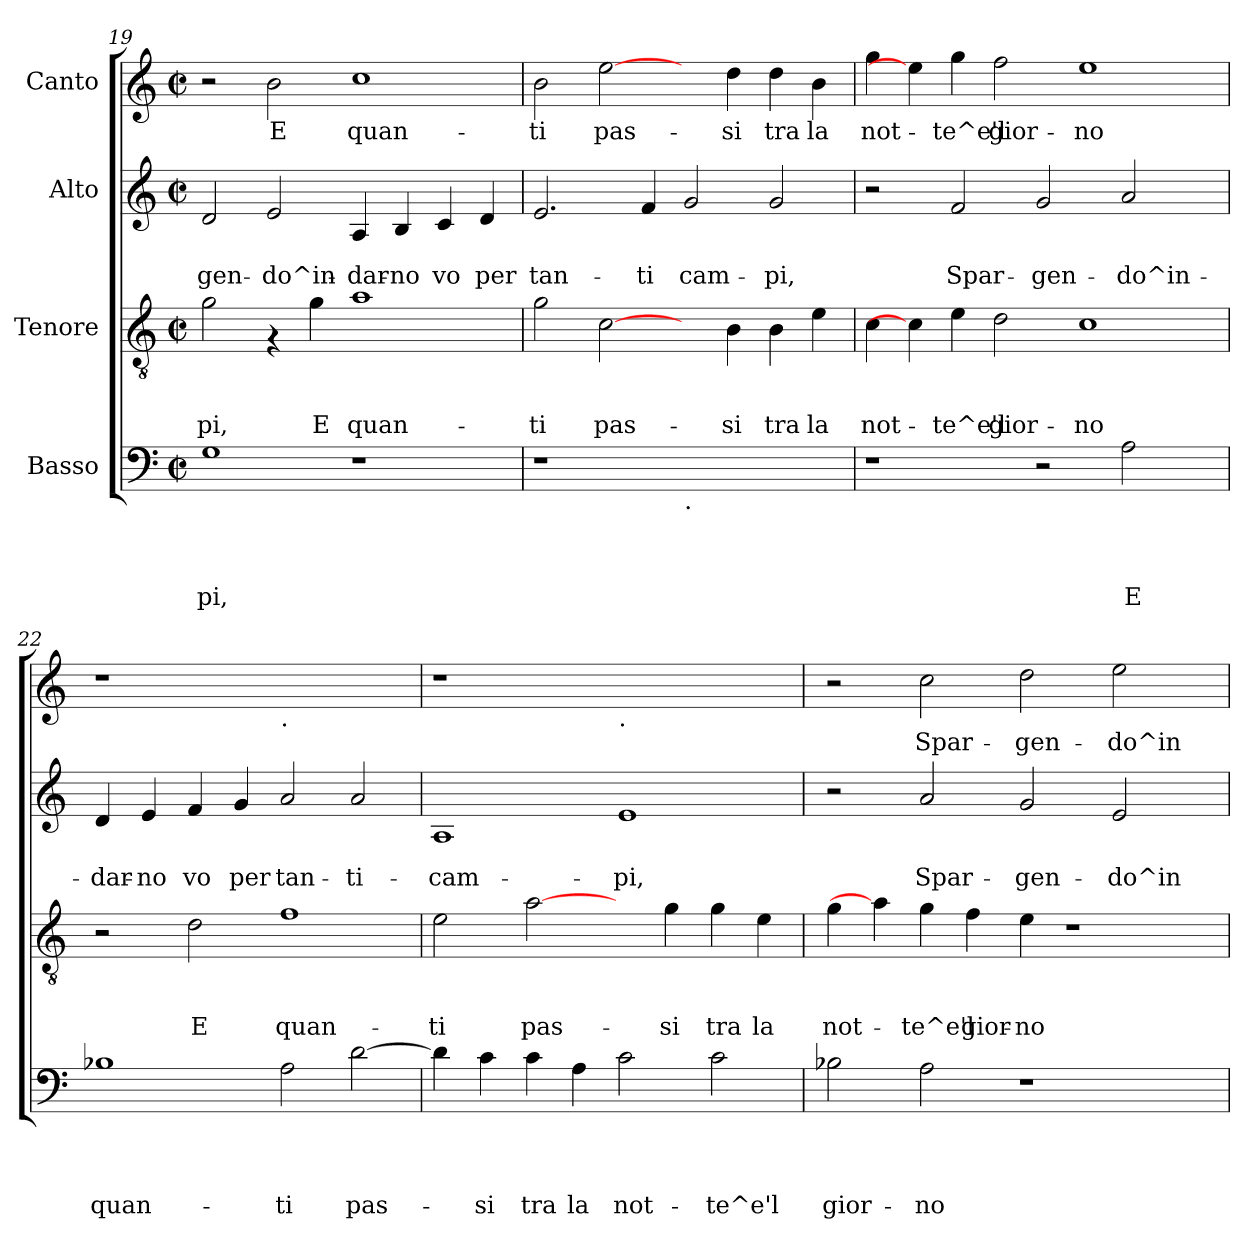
**kern	**text	**text	**text	**text	**kern	**text	**text	**text	**kern	**text	**text	**kern	**text
*part4	*part4	*part4	*part4	*part4	*part3	*part3	*part3	*part3	*part2	*part2	*part2	*part1	*part1
*staff4	*staff4	*staff4	*staff4	*staff4	*staff3	*staff3	*staff3	*staff3	*staff2	*staff2	*staff2	*staff1	*staff1
*I"Basso	*	*	*	*	*I"Tenore	*	*	*	*I"Alto	*	*	*I"Canto	*
*clefF4	*	*	*	*	*clefGv2	*	*	*	*clefG2	*	*	*clefG2	*
*k[]	*	*	*	*	*k[]	*	*	*	*k[]	*	*	*k[]	*
*C:	*	*	*	*	*C:	*	*	*	*C:	*	*	*C:	*
*M2/2	*	*	*	*	*M2/2	*	*	*	*M2/2	*	*	*M2/2	*
*met(c|)	*	*	*	*	*met(c|)	*	*	*	*met(c|)	*	*	*met(c|)	*
=19	=19	=19	=19	=19	=19	=19	=19	=19	=19	=19	=19	=19	=19
!	!	!	!	!LO:LY:b	!	!	!	!LO:LY:b	!	!	!LO:LY:b	!	!
1G	.	.	.	-pi,	2g\	.	.	-pi,	2d/	.	-gen-	2r	.
!	!	!	!	!	!	!	!	!	!	!	!LO:LY:b	!	!LO:LY:b
.	.	.	.	.	4rF	.	.	.	2e/	.	-do^in-	2b\	E
!	!	!	!	!	!	!	!	!LO:LY:b	!	!	!	!	!
.	.	.	.	.	4g\	.	.	E	.	.	.	.	.
!	!	!	!	!	!	!	!	!LO:LY:b	!	!	!LO:LY:b	!	!LO:LY:b
1r	.	.	.	.	1a	.	.	quan-	4A/	.	-dar-	1cc	quan-
!	!	!	!	!	!	!	!	!	!	!	!LO:LY:b	!	!
.	.	.	.	.	.	.	.	.	4B/	.	-no	.	.
!	!	!	!	!	!	!	!	!	!	!	!LO:LY:b	!	!
.	.	.	.	.	.	.	.	.	4c/	.	vo	.	.
!	!	!	!	!	!	!	!	!	!	!	!LO:LY:b	!	!
.	.	.	.	.	.	.	.	.	4d/	.	per	.	.
=20	=20	=20	=20	=20	=20	=20	=20	=20	=20	=20	=20	=20	=20
!	!	!	!	!	!	!	!	!LO:LY:b	!	!	!LO:LY:b	!	!LO:LY:b
1r	.	.	.	.	2g\	.	.	-ti	2.e/	.	tan-	2b\	-ti
!	!	!	!	!	!	!	!	!LO:LY:b	!	!	!	!	!LO:LY:b
.	.	.	.	.	[2c\	.	.	pas-	.	.	.	[2ee\	pas-
!	!	!	!	!	!	!	!	!	!	!	!LO:LY:b	!	!
.	.	.	.	.	.	.	.	.	4f/	.	-ti	.	.
!LO:TX:b:t=.	!	!	!	!	!	!	!	!	!	!	!	!	!
!	!	!	!	!	!	!	!	!	!	!	!LO:LY:b	!	!
1ryy	.	.	.	.	4ryy	.	.	.	2g/	.	cam-	4ryy	.
!	!	!	!	!	!	!	!	!LO:LY:b	!	!	!	!	!LO:LY:b
.	.	.	.	.	4B\	.	.	-si	.	.	.	4dd\	-si
!	!	!	!	!	!	!	!	!LO:LY:b	!	!	!LO:LY:b	!	!LO:LY:b
.	.	.	.	.	4B\	.	.	tra	2g/	.	-pi,	4dd\	tra
!	!	!	!	!	!	!	!	!LO:LY:b	!	!	!	!	!LO:LY:b
.	.	.	.	.	4e\	.	.	la	.	.	.	4b\	la
!!LO:LB:g=z
=21	=21	=21	=21	=21	=21	=21	=21	=21	=21	=21	=21	=21	=21
!	!	!	!	!	!	!	!	!LO:LY:b	!	!	!	!	!LO:LY:b
1r	.	.	.	.	4c\	.	.	not-	2r	.	.	4gg\	not-
.	.	.	.	.	4c\]	.	.	.	.	.	.	4ee\]	.
!	!	!	!	!	!	!	!	!LO:LY:b	!	!	!LO:LY:b	!	!LO:LY:b
.	.	.	.	.	4e\	.	.	-te^e'l	2f/	.	Spar-	4gg\	-te^e'l
!	!	!	!	!	!	!	!	!LO:LY:b	!	!	!	!	!LO:LY:b
.	.	.	.	.	2d\	.	.	gior-	.	.	.	2ff\	gior-
!	!	!	!	!	!	!	!	!	!	!	!LO:LY:b	!	!
2r	.	.	.	.	.	.	.	.	2g/	.	-gen-	.	.
!	!	!	!	!	!	!	!	!LO:LY:b	!	!	!	!	!LO:LY:b
.	.	.	.	.	1c	.	.	-no	.	.	.	1ee	-no
!	!	!	!	!LO:LY:b	!	!	!	!	!	!	!LO:LY:b	!	!
2A\	.	.	.	E	.	.	.	.	2a/	.	-do^in-	.	.
4ryy	.	.	.	.	.	.	.	.	4ryy	.	.	.	.
=22	=22	=22	=22	=22	=22	=22	=22	=22	=22	=22	=22	=22	=22
!	!	!	!	!LO:LY:b	!	!	!	!	!	!	!LO:LY:b	!	!
1B-X	.	.	.	quan-	2r	.	.	.	4d/	.	-dar-	1r	.
!	!	!	!	!	!	!	!	!	!	!	!LO:LY:b	!	!
.	.	.	.	.	.	.	.	.	4e/	.	-no	.	.
!	!	!	!	!	!	!	!	!LO:LY:b	!	!	!LO:LY:b	!	!
.	.	.	.	.	2d\	.	.	E	4f/	.	vo	.	.
!	!	!	!	!	!	!	!	!	!	!	!LO:LY:b	!	!
.	.	.	.	.	.	.	.	.	4g/	.	per	.	.
!	!	!	!	!	!	!	!	!	!	!	!	!LO:TX:b:t=.	!
!	!	!	!	!LO:LY:b	!	!	!	!LO:LY:b	!	!	!LO:LY:b	!	!
2A\	.	.	.	-ti	1f	.	.	quan-	2a/	.	tan-	1ryy	.
!	!	!	!	!LO:LY:b	!	!	!	!	!	!	!LO:LY:b	!	!
[>2d\	.	.	.	pas-	.	.	.	.	2a/	.	-ti-	.	.
=23	=23	=23	=23	=23	=23	=23	=23	=23	=23	=23	=23	=23	=23
!	!	!	!	!	!	!	!	!LO:LY:b	!	!	!LO:LY:b	!	!
4d\]	.	.	.	.	2e\	.	.	-ti	1A	.	-cam-	1r	.
!	!	!	!	!LO:LY:b	!	!	!	!	!	!	!	!	!
4c\	.	.	.	-si	.	.	.	.	.	.	.	.	.
!	!	!	!	!LO:LY:b	!	!	!	!LO:LY:b	!	!	!	!	!
4c\	.	.	.	tra	[2a\	.	.	pas-	.	.	.	.	.
!	!	!	!	!LO:LY:b	!	!	!	!	!	!	!	!	!
4A\	.	.	.	la	.	.	.	.	.	.	.	.	.
!	!	!	!	!	!	!	!	!	!	!	!	!LO:TX:b:t=.	!
!	!	!	!	!LO:LY:b	!	!	!	!	!	!	!LO:LY:b	!	!
2c\	.	.	.	not-	4ryy	.	.	.	1e	.	-pi,	1ryy	.
!	!	!	!	!	!	!	!	!LO:LY:b	!	!	!	!	!
.	.	.	.	.	4g\	.	.	-si	.	.	.	.	.
!	!	!	!	!LO:LY:b	!	!	!	!LO:LY:b	!	!	!	!	!
2c\	.	.	.	-te^e'l	4g\	.	.	tra	.	.	.	.	.
!	!	!	!	!	!	!	!	!LO:LY:b	!	!	!	!	!
.	.	.	.	.	4e\	.	.	la	.	.	.	.	.
=24	=24	=24	=24	=24	=24	=24	=24	=24	=24	=24	=24	=24	=24
!	!	!	!	!LO:LY:b	!	!	!	!LO:LY:b	!	!	!	!	!
2B-X\	.	.	.	gior-	4g\	.	.	not-	2r	.	.	2r	.
.	.	.	.	.	4a\]	.	.	.	.	.	.	.	.
!	!	!	!	!LO:LY:b	!	!	!	!LO:LY:b	!	!	!LO:LY:b	!	!LO:LY:b
2A\	.	.	.	-no	4g\	.	.	-te^e'l	2a/	.	Spar-	2cc\	Spar-
!	!	!	!	!	!	!	!	!LO:LY:b	!	!	!	!	!
.	.	.	.	.	4f\	.	.	gior-	.	.	.	.	.
!	!	!	!	!	!	!	!	!LO:LY:b	!	!	!LO:LY:b	!	!LO:LY:b
1r	.	.	.	.	4e\	.	.	-no	2g/	.	-gen-	2dd\	-gen-
.	.	.	.	.	1r	.	.	.	.	.	.	.	.
!	!	!	!	!	!	!	!	!	!	!	!LO:LY:b	!	!LO:LY:b
.	.	.	.	.	.	.	.	.	2e/	.	-do^in-	2ee\	-do^in-
4ryy	.	.	.	.	.	.	.	.	4ryy	.	.	4ryy	.
=	=	=	=	=	=	=	=	=	=	=	=	=	=
*-	*-	*-	*-	*-	*-	*-	*-	*-	*-	*-	*-	*-	*-
